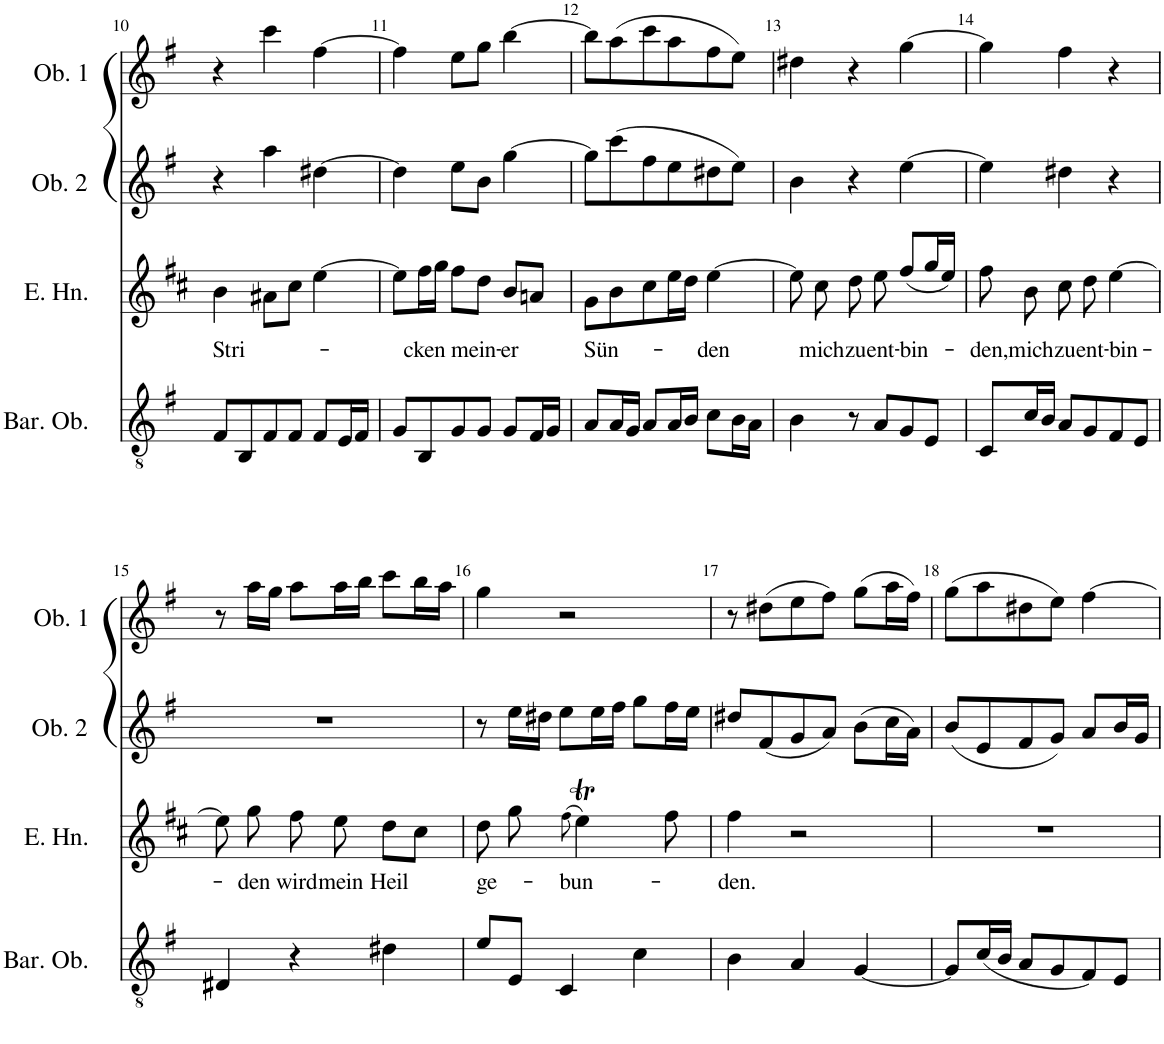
**kern	**kern	**text	**kern	**kern
*part4	*part3	*part3	*part2	*part1
*staff4	*staff3	*staff3	*staff2	*staff1
*I"Baritone Oboe	*I"English Horn	*	*I"Oboe 2	*I"Oboe 1
*I'Bar. Ob.	*I'E. Hn.	*	*I'Ob. 2	*I'Ob. 1
!!LO:PB:g=z
*clefGv2	*clefG2	*	*clefG2	*clefG2
*	*Trd4c7	*	*	*
*k[f#]	*k[f#c#]	*	*k[f#]	*k[f#]
*M3/4	*M3/4	*	*M3/4	*M3/4
=10	=10	=10	=10	=10
!	!	!LO:LY:b	!	!
8F#/L	4b\	Stri-	4r	4r
8BB/	.	.	.	.
8F#/	8a#X\L	.	4aa\	4ccc\
8F#/J	8cc#\J	.	.	.
8F#/L	[4ee\	.	[4dd#X\	[4ff#\
16E/L	.	.	.	.
16F#/JJ	.	.	.	.
=11	=11	=11	=11	=11
8G/L	8ee\L]	.	4dd#\]	4ff#\]
!	!	!LO:LY:b	!	!
8BB/	16ff#\L	-cken	.	.
.	16gg\JJ	.	.	.
!	!	!LO:LY:b	!	!
8G/	8ff#\L	mein-	8ee\L	8ee\L
8G/J	8dd\J	.	8b\J	8gg\J
!	!	!LO:LY:b	!	!
8G/L	8b/L	-er	[4gg\	[4bb\
16F#/L	8an/J	.	.	.
16G/JJ	.	.	.	.
=12	=12	=12	=12	=12
!	!	!LO:LY:b	!	!
8A/L	8g\L	Sün-	8gg\L]	8bb\L]
16A/L	8b\	.	(8ccc\	(8aa\
16G/JJ	.	.	.	.
8A/L	8cc#\	.	8ff#\	8ccc\
16A/L	16ee\L	.	8ee\	8aa\
16B/JJ	16dd\JJ	.	.	.
!	!	!LO:LY:b	!	!
8c\L	[4ee\	-den	8dd#X\	8ff#\
16B\L	.	.	8ee\J)	8ee\J)
16A\JJ	.	.	.	.
=13	=13	=13	=13	=13
4B\	8ee\]	.	4b\	4dd#X\
!	!	!LO:LY:b	!	!
.	8cc#\	mich	.	.
!	!	!LO:LY:b	!	!
8r	8dd\	zu	4r	4r
!	!	!LO:LY:b	!	!
8A/L	8ee\	ent-	.	.
!	!	!LO:LY:b	!	!
8G/	(8ff#/L	-bin-	[4ee\	[4gg\
8E/J	16gg/L	.	.	.
.	16ee/JJ)	.	.	.
=14	=14	=14	=14	=14
!	!	!LO:LY:b	!	!
8C/L	8ff#\	-den,	4ee\]	4gg\]
!	!	!LO:LY:b	!	!
16c/L	8b\	mich	.	.
16B/JJ	.	.	.	.
!	!	!LO:LY:b	!	!
8A/L	8cc#\	zu	4dd#X\	4ff#\
!	!	!LO:LY:b	!	!
8G/	8dd\	ent-	.	.
!	!	!LO:LY:b	!	!
8F#/	[4ee\	-bin-	4r	4r
8E/J	.	.	.	.
!!LO:LB:g=z
=15	=15	=15	=15	=15
4D#X/	8ee\]	.	2.r	8r
!	!	!LO:LY:b	!	!
.	8gg\	-den	.	16aa\LL
.	.	.	.	16gg\JJ
!	!	!LO:LY:b	!	!
4r	8ff#\	wird	.	8aa\L
!	!	!LO:LY:b	!	!
.	8ee\	mein	.	16aa\L
.	.	.	.	16bb\JJ
!	!	!LO:LY:b	!	!
4d#X\	8dd\L	Heil	.	8ccc\L
.	8cc#\J	.	.	16bb\L
.	.	.	.	16aa\JJ
=16	=16	=16	=16	=16
!	!	!LO:LY:b	!	!
8e/L	8dd\	ge-	8r	4gg\
8E/J	8gg\	.	16ee\LL	.
.	.	.	16dd#X\JJ	.
!	!	!LO:LY:b	!	!
4C/	(8ff#!\	-bun-	8ee\L	2r
.	4eeT\)	.	16ee\L	.
.	.	.	16ff#\JJ	.
4c\	.	.	8gg\L	.
.	8ff#\	.	16ff#\L	.
.	.	.	16ee\JJ	.
=17	=17	=17	=17	=17
!	!	!LO:LY:b	!	!
4B\	4ff#\	-den.	8dd#X/L	8r
.	.	.	(8f#/	(8dd#X\L
4A/	2r	.	8g/	8ee\
.	.	.	8a/J)	8ff#\J)
[4G/	.	.	(8b\L	(8gg\L
.	.	.	16cc\L	16aa\L
.	.	.	16a\JJ)	16ff#\JJ)
=18	=18	=18	=18	=18
8G/L]	2.r	.	(8b/L	(8gg\L
(16c/L	.	.	8e/	8aa\
16B/JJ	.	.	.	.
8A/L	.	.	8f#/	8dd#X\
8G/	.	.	8g/J)	8ee\J)
8F#/)	.	.	8a/L	[4ff#\
8E/J	.	.	16b/L	.
.	.	.	16g/JJ	.
=	=	=	=	=
*-	*-	*-	*-	*-
